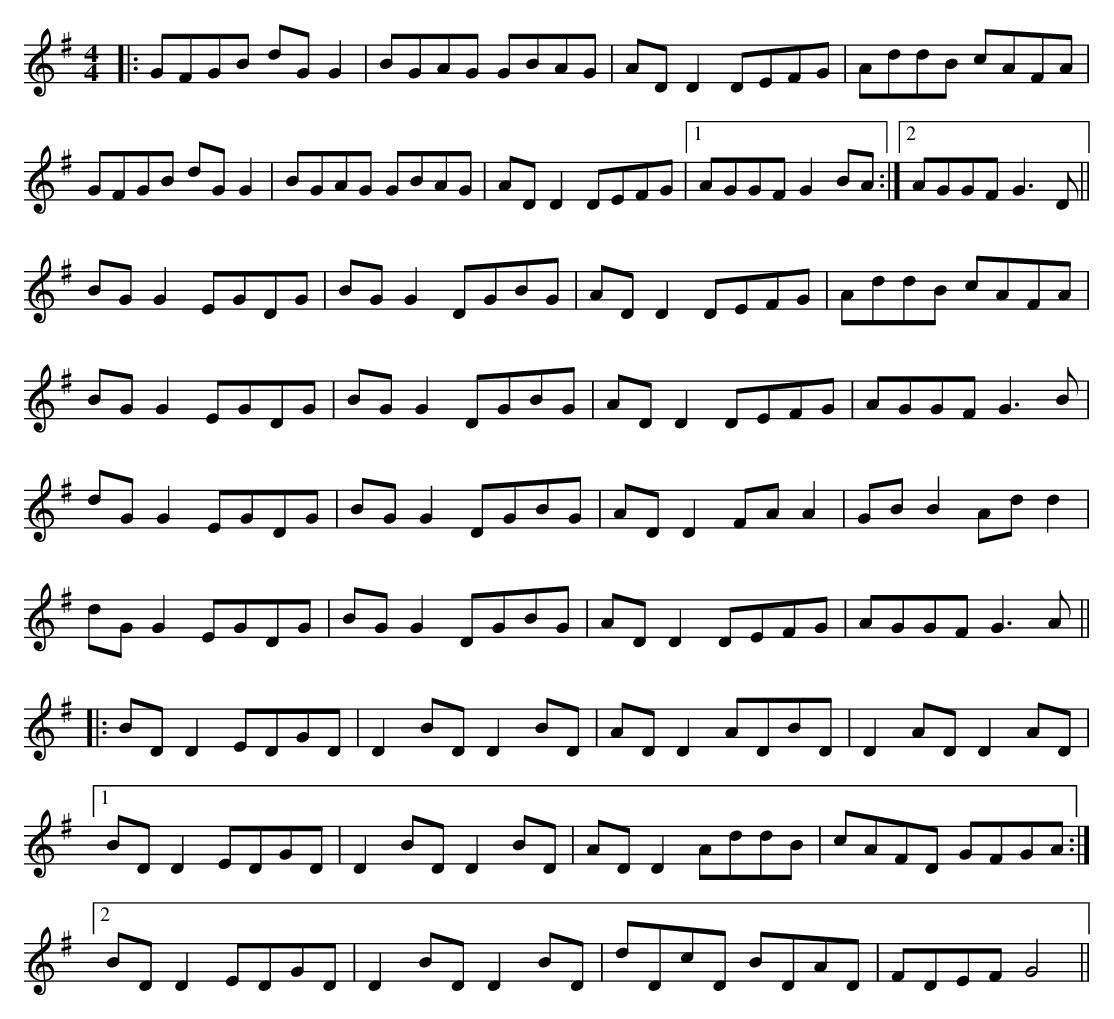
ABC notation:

X:1
M:4/4
K:G
|:GFGB dG G2|BGAG GBAG|AD D2 DEFG|AddB cAFA|
GFGB dG G2|BGAG GBAG|AD D2 DEFG|1 AGGF G2 BA:|2 AGGF G3D||
BG G2 EGDG|BG G2 DGBG|AD D2 DEFG|AddB cAFA|
BG G2 EGDG|BG G2 DGBG|AD D2 DEFG|AGGF G3 B|
dG G2 EGDG|BG G2 DGBG|AD D2 FA A2|GB B2 Ad d2|
dG G2 EGDG|BG G2 DGBG|AD D2 DEFG|AGGF G3 A||
|:BD D2 EDGD|D2 BD D2 BD|AD D2 ADBD|D2 AD D2 AD|
[1 BD D2 EDGD|D2 BD D2 BD|AD D2 AddB|cAFD GFGA:|
[2 BD D2 EDGD|D2 BD D2 BD|dDcD BDAD|FDEF G4||
